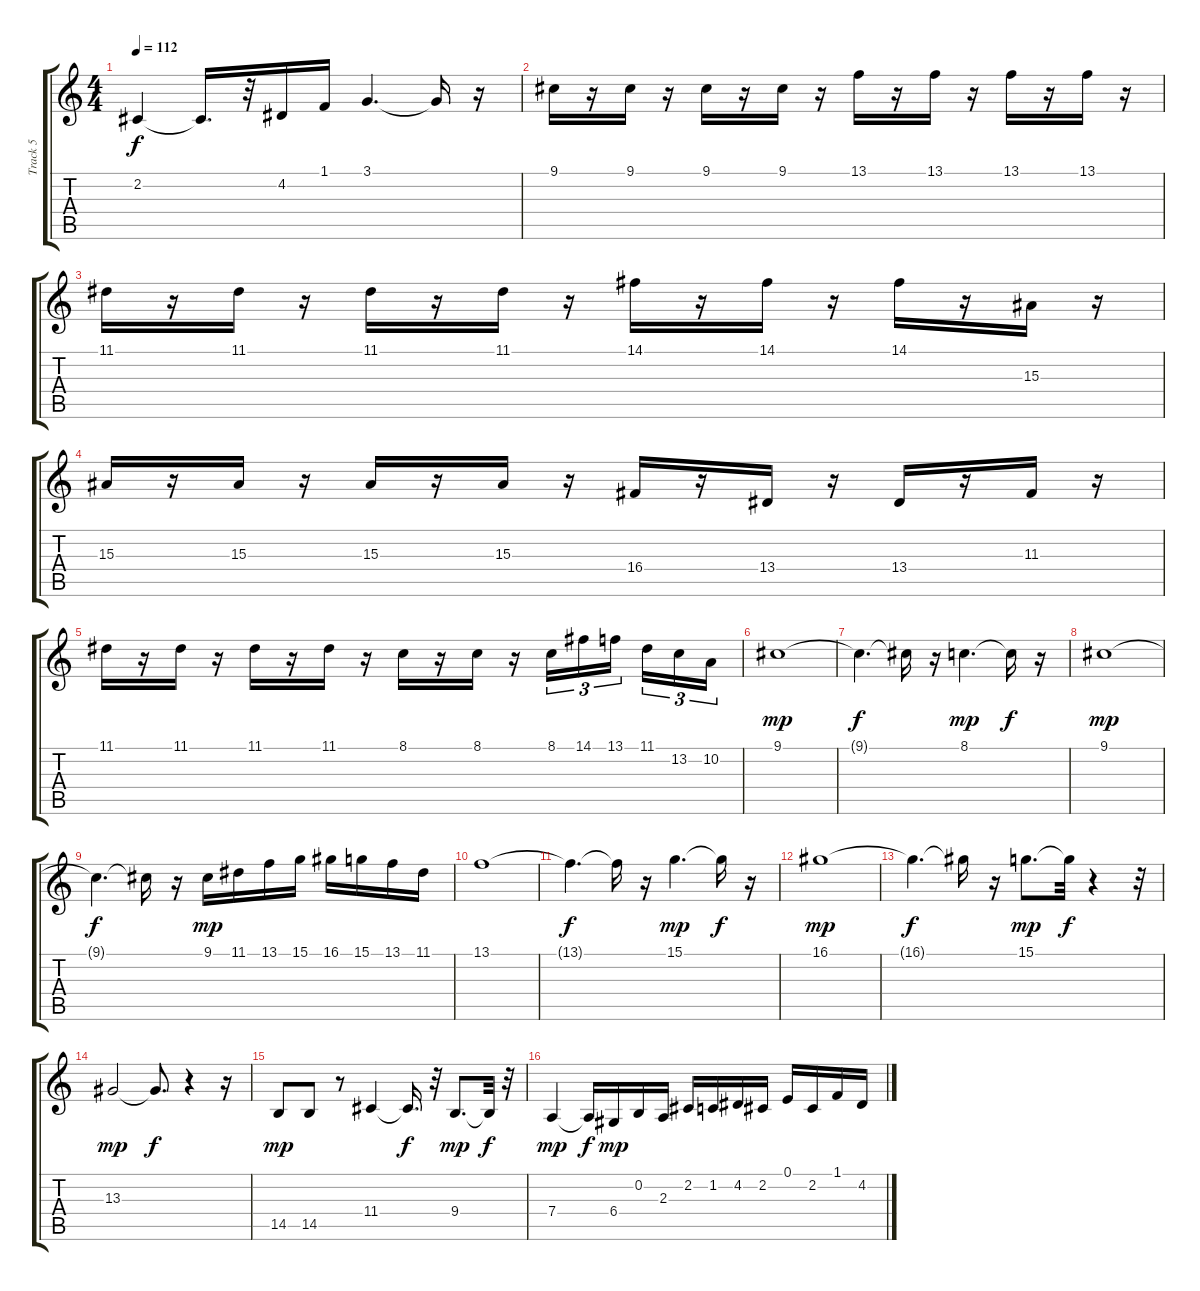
\track ("Track 5" "Track 5") {instrument stringensemble1}
\staff {score tabs}
\tuning (E4 B3 G3 D3 A2 E2) {hide}
\ts (4 4)
\tempo 112
\clef g2
\ks c
2.2.4{dy f} 2.2{t}.16{d} r.32 4.2.16 1.1.16 3.1.4{d} 3.1{t}.16 r.16 |
9.1.16 r.16 9.1.16 r.16 9.1.16 r.16 9.1.16 r.16 13.1.16 r.16 13.1.16 r.16 13.1.16 r.16 13.1.16 r.16 |
11.1.16 r.16 11.1.16 r.16 11.1.16 r.16 11.1.16 r.16 14.1.16 r.16 14.1.16 r.16 14.1.16 r.16 15.3.16 r.16 |
15.3.16 r.16 15.3.16 r.16 15.3.16 r.16 15.3.16 r.16 16.4.16 r.16 13.4.16 r.16 13.4.16 r.16 11.3.16 r.16 |
11.1.16 r.16 11.1.16 r.16 11.1.16 r.16 11.1.16 r.16 8.1.16 r.16 8.1.16 r.16 8.1.16{tu (3 2)} 14.1.16{tu (3 2)} 13.1.16{tu (3 2) beam splitsecondary} 11.1.16{tu (3 2)} 13.2.16{tu (3 2)} 10.2.16{tu (3 2)} |
9.1.1{dy mp instrument trumpet} |
9.1{t}.4{d dy f} 9.1{t}.16 r.16 8.1.4{d dy mp} 8.1{t}.16{dy f} r.16 |
9.1.1{dy mp} |
9.1{t}.4{d dy f} 9.1{t}.16 r.16 9.1.16{dy mp} 11.1.16 13.1.16 15.1.16 16.1.16 15.1.16 13.1.16 11.1.16 |
13.1.1 |
13.1{t}.4{d dy f} 13.1{t}.16 r.16 15.1.4{d dy mp} 15.1{t}.16{dy f} r.16 |
16.1.1{dy mp} |
16.1{t}.4{d dy f} 16.1{t}.16 r.16 15.1.8{d dy mp} 15.1{t}.32{dy f} r.4 r.32 |
13.3.2{dy mp instrument stringensemble1} 13.3{t}.8{d dy f} r.4 r.16 |
14.5.8{dy mp} 14.5.8 r.8 11.4.4 11.4{t}.16{d dy f} r.32 9.4.8{d dy mp} 9.4{t}.32{dy f} r.32 |
7.4.4{dy mp} 7.4{t}.16{dy f} 6.4.16{dy mp} 0.2.16 2.3.16 2.2.16 1.2.16 4.2.16 2.2.16 0.1.16 2.2.16 1.1.16 4.2.16
